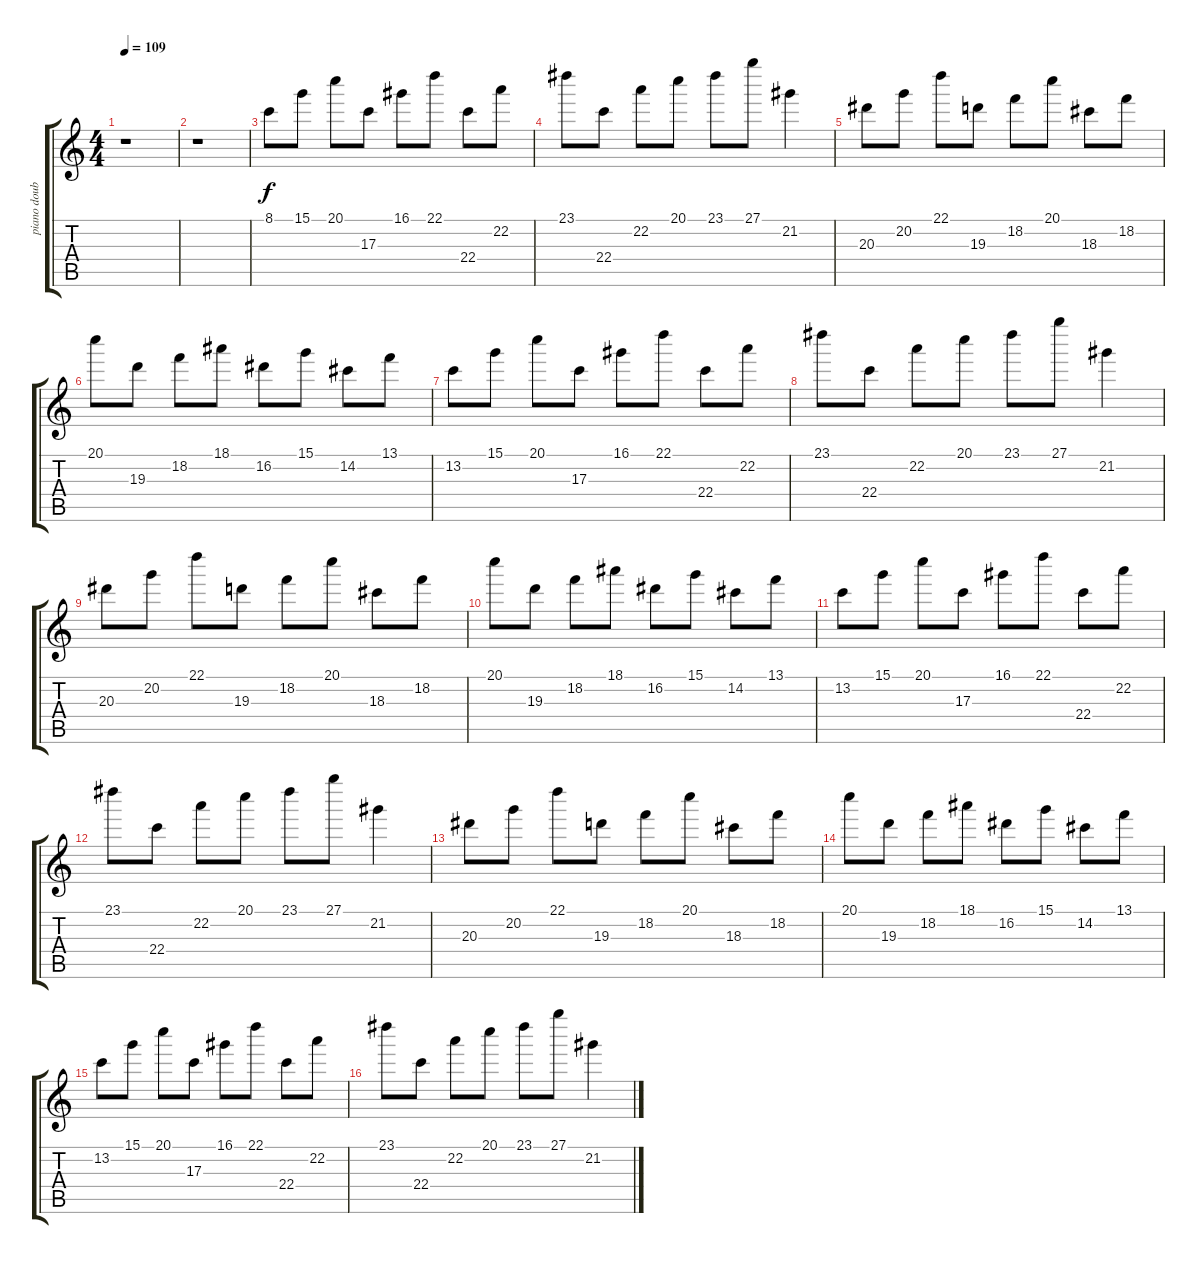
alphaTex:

\track ("piano double" "piano doub") {instrument acousticguitarsteel}
\staff {score tabs}
\tuning (E4 B3 G3 D3 A2 E2) {hide}
\ts (4 4)
\tempo 109
\clef g2
\ks c
r.1{dy ff} |
r.1 |
8.1.8{dy f} 15.1.8 20.1.8 17.3.8 16.1.8 22.1.8 22.4.8 22.2.8 |
23.1.8 22.4.8 22.2.8 20.1.8 23.1.8 27.1.8 21.2.4 |
20.3.8 20.2.8 22.1.8 19.3.8 18.2.8 20.1.8 18.3.8 18.2.8 |
20.1.8 19.3.8 18.2.8 18.1.8 16.2.8 15.1.8 14.2.8 13.1.8 |
13.2.8 15.1.8 20.1.8 17.3.8 16.1.8 22.1.8 22.4.8 22.2.8 |
23.1.8 22.4.8 22.2.8 20.1.8 23.1.8 27.1.8 21.2.4 |
20.3.8 20.2.8 22.1.8 19.3.8 18.2.8 20.1.8 18.3.8 18.2.8 |
20.1.8 19.3.8 18.2.8 18.1.8 16.2.8 15.1.8 14.2.8 13.1.8 |
13.2.8 15.1.8 20.1.8 17.3.8 16.1.8 22.1.8 22.4.8 22.2.8 |
23.1.8 22.4.8 22.2.8 20.1.8 23.1.8 27.1.8 21.2.4 |
20.3.8 20.2.8 22.1.8 19.3.8 18.2.8 20.1.8 18.3.8 18.2.8 |
20.1.8 19.3.8 18.2.8 18.1.8 16.2.8 15.1.8 14.2.8 13.1.8 |
13.2.8 15.1.8 20.1.8 17.3.8 16.1.8 22.1.8 22.4.8 22.2.8 |
23.1.8 22.4.8 22.2.8 20.1.8 23.1.8 27.1.8 21.2.4
